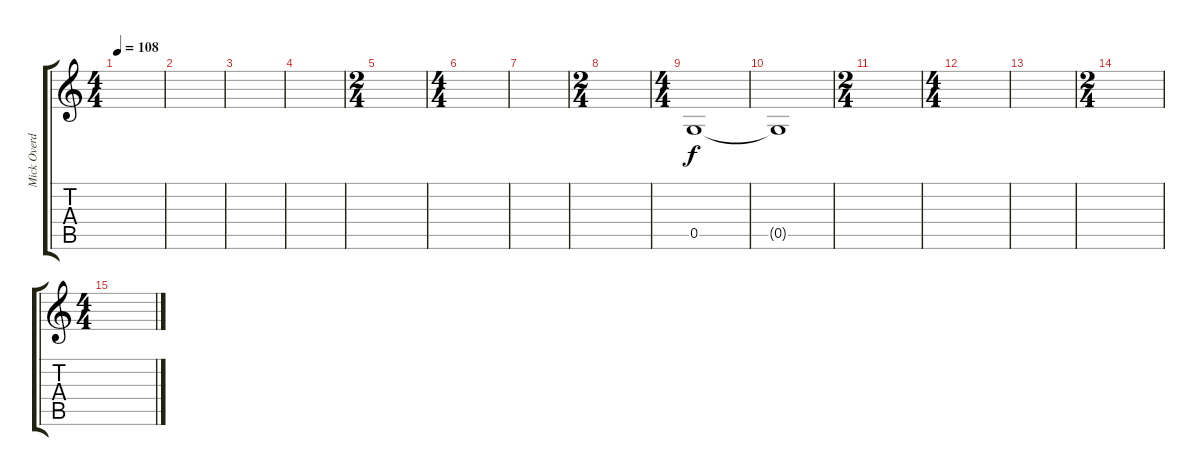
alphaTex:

\track ("Mick Overdubs" "Mick Overd") {instrument overdrivenguitar}
\staff {score tabs}
\tuning (D4 A3 F3 C3 G2 D2) {hide}
\ts (4 4)
\tempo 108
\clef g2
\ks c
|
|
|
|
\ts (2 4)
|
\ts (4 4)
|
|
\ts (2 4)
|
\ts (4 4)
0.5.1 |
0.5{t}.1 |
\ts (2 4)
|
\ts (4 4)
|
|
\ts (2 4)
|
\ts (4 4)
